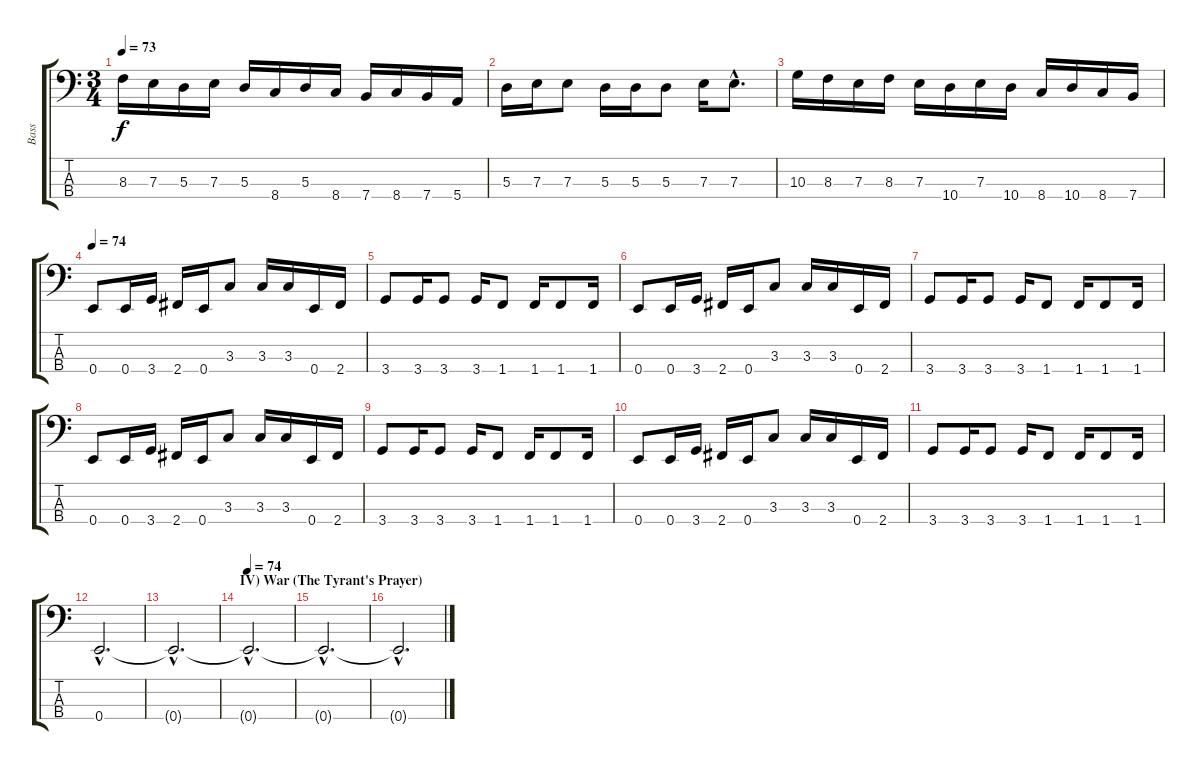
\track ("Bass" "Bass") {instrument electricbassfinger}
\staff {score tabs}
\tuning (G2 D2 A1 E1) {hide}
\ts (3 4)
\tempo 73
\clef f4
\ks c
8.3.16{dy f} 7.3.16 5.3.16 7.3.16 5.3.16 8.4.16 5.3.16 8.4.16 7.4.16 8.4.16 7.4.16 5.4.16 |
5.3.16 7.3.16 7.3.8 5.3.16 5.3.16 5.3.8 7.3.16 7.3{hac}.8{d} |
10.3.16 8.3.16 7.3.16 8.3.16 7.3.16 10.4.16 7.3.16 10.4.16 8.4.16 10.4.16 8.4.16 7.4.16 |
\tempo 74
0.4.8 0.4.16 3.4.16 2.4.16 0.4.16 3.3.8 3.3.16 3.3.16 0.4.16 2.4.16 |
3.4.8 3.4.16 3.4.8 3.4.16 1.4.8 1.4.16 1.4.8 1.4.16 |
0.4.8 0.4.16 3.4.16 2.4.16 0.4.16 3.3.8 3.3.16 3.3.16 0.4.16 2.4.16 |
3.4.8 3.4.16 3.4.8 3.4.16 1.4.8 1.4.16 1.4.8 1.4.16 |
0.4.8 0.4.16 3.4.16 2.4.16 0.4.16 3.3.8 3.3.16 3.3.16 0.4.16 2.4.16 |
3.4.8 3.4.16 3.4.8 3.4.16 1.4.8 1.4.16 1.4.8 1.4.16 |
0.4.8 0.4.16 3.4.16 2.4.16 0.4.16 3.3.8 3.3.16 3.3.16 0.4.16 2.4.16 |
3.4.8 3.4.16 3.4.8 3.4.16 1.4.8 1.4.16 1.4.8 1.4.16 |
0.4{hac}.2{d} |
0.4{hac t}.2{d} |
\section ("" "IV) War (The Tyrant's Prayer)")
\tempo 74
0.4{hac t}.2{d} |
0.4{hac t}.2{d} |
0.4{hac t}.2{d}
